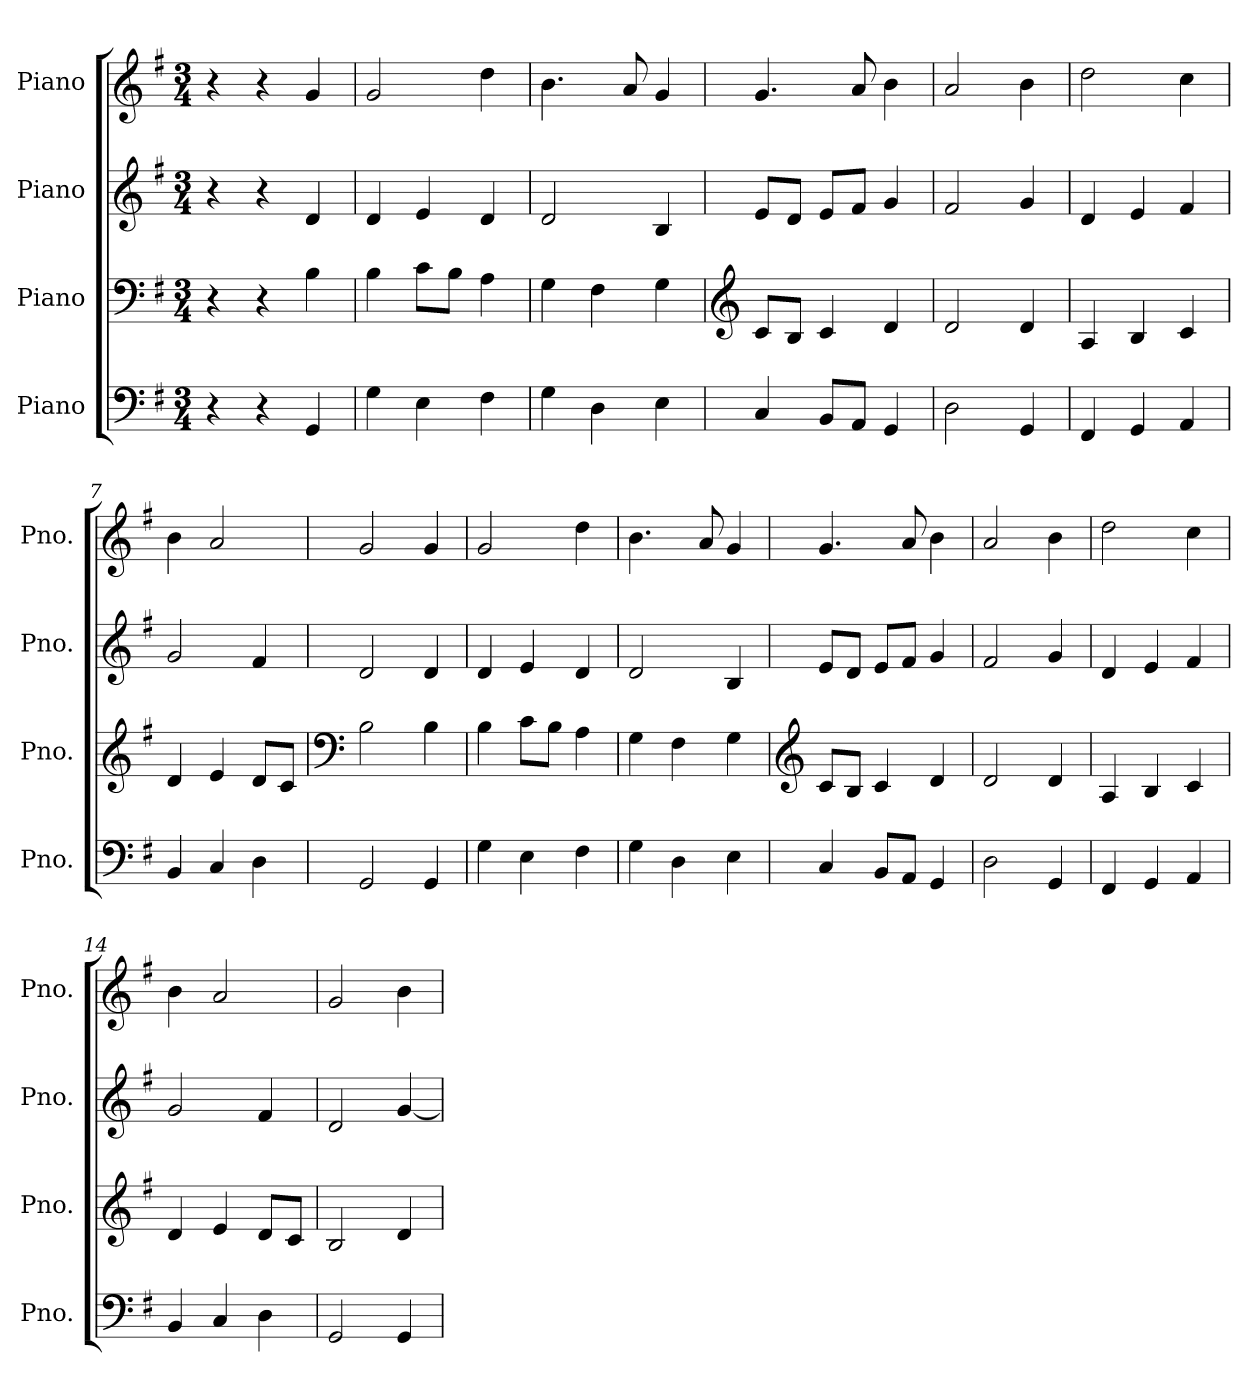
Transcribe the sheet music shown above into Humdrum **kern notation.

**kern	**kern	**kern	**kern
*part4	*part3	*part2	*part1
*staff4	*staff3	*staff2	*staff1
*I"Piano	*I"Piano	*I"Piano	*I"Piano
*I'Pno.	*I'Pno.	*I'Pno.	*I'Pno.
*clefF4	*clefF4	*clefG2	*clefG2
*k[f#]	*k[f#]	*k[f#]	*k[f#]
*M3/4	*M3/4	*M3/4	*M3/4
*MM76	*MM76	*MM76	*MM76
=1	=1	=1	=1
4r	4r	4r	4r
4r	4r	4r	4r
4GG/	4B\	4d/	4g/
=2	=2	=2	=2
4G\	4B\	4d/	2g/
4E\	8c\L	4e/	.
.	8B\J	.	.
4F#\	4A\	4d/	4dd\
=3	=3	=3	=3
4G\	4G\	2d/	4.b\
4D\	4F#\	.	.
.	.	.	8a/
4E\	4G\	4B/	4g/
=4	=4	=4	=4
*	*clefG2	*	*
4C/	8c/L	8e/L	4.g/
.	8B/J	8d/J	.
8BB/L	4c/	8e/L	.
8AA/J	.	8f#/J	8a/
4GG/	4d/	4g/	4b\
=5	=5	=5	=5
2D\	2d/	2f#/	2a/
4GG/	4d/	4g/	4b\
=6	=6	=6	=6
4FF#/	4A/	4d/	2dd\
4GG/	4B/	4e/	.
4AA/	4c/	4f#/	4cc\
=7	=7	=7	=7
4BB/	4d/	2g/	4b\
4C/	4e/	.	2a/
4D\	8d/L	4f#/	.
.	8c/J	.	.
=8	=8	=8	=8
*	*clefF4	*	*
2GG/	2B\	2d/	2g/
4GG/	4B\	4d/	4g/
!!LO:LB:g=z
=9	=9	=9	=9
4G\	4B\	4d/	2g/
4E\	8c\L	4e/	.
.	8B\J	.	.
4F#\	4A\	4d/	4dd\
=10	=10	=10	=10
4G\	4G\	2d/	4.b\
4D\	4F#\	.	.
.	.	.	8a/
4E\	4G\	4B/	4g/
=11	=11	=11	=11
*	*clefG2	*	*
4C/	8c/L	8e/L	4.g/
.	8B/J	8d/J	.
8BB/L	4c/	8e/L	.
8AA/J	.	8f#/J	8a/
4GG/	4d/	4g/	4b\
=12	=12	=12	=12
2D\	2d/	2f#/	2a/
4GG/	4d/	4g/	4b\
=13	=13	=13	=13
4FF#/	4A/	4d/	2dd\
4GG/	4B/	4e/	.
4AA/	4c/	4f#/	4cc\
=14	=14	=14	=14
4BB/	4d/	2g/	4b\
4C/	4e/	.	2a/
4D\	8d/L	4f#/	.
.	8c/J	.	.
=15	=15	=15	=15
2GG/	2B/	2d/	2g/
4GG/	4d/	[4g/	4b\
=	=	=	=
*-	*-	*-	*-
